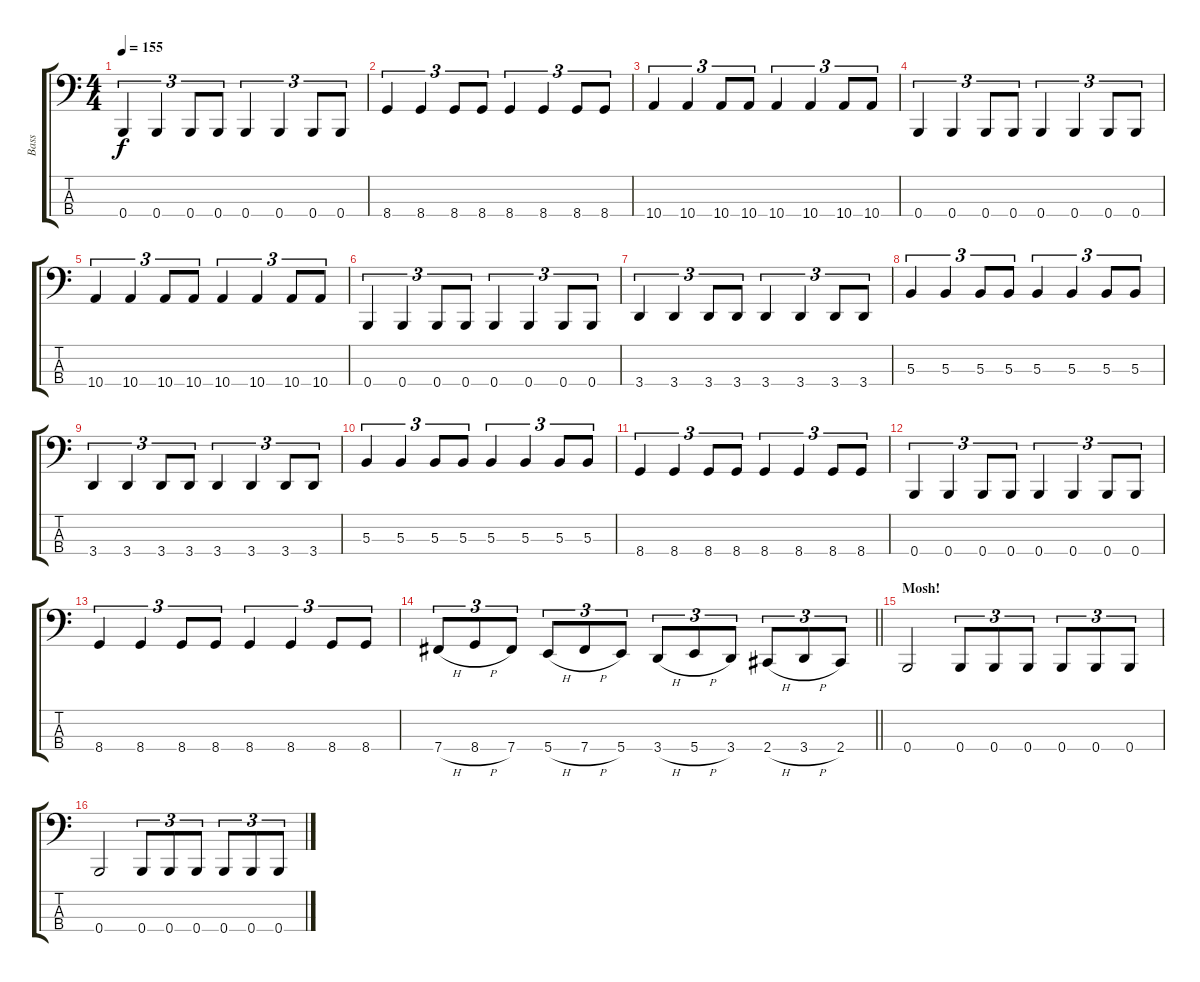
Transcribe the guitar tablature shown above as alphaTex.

\track ("Bass" "Bass") {instrument electricbasspick}
\staff {score tabs}
\tuning (E2 B1 Gb1 B0) {hide}
\ts (4 4)
\tempo 155
\clef f4
\ks c
0.4.4{tu (3 2) dy f} 0.4.4{tu (3 2)} 0.4.8{tu (3 2)} 0.4.8{tu (3 2)} 0.4.4{tu (3 2)} 0.4.4{tu (3 2)} 0.4.8{tu (3 2)} 0.4.8{tu (3 2)} |
8.4.4{tu (3 2)} 8.4.4{tu (3 2)} 8.4.8{tu (3 2)} 8.4.8{tu (3 2)} 8.4.4{tu (3 2)} 8.4.4{tu (3 2)} 8.4.8{tu (3 2)} 8.4.8{tu (3 2)} |
10.4.4{tu (3 2)} 10.4.4{tu (3 2)} 10.4.8{tu (3 2)} 10.4.8{tu (3 2)} 10.4.4{tu (3 2)} 10.4.4{tu (3 2)} 10.4.8{tu (3 2)} 10.4.8{tu (3 2)} |
0.4.4{tu (3 2)} 0.4.4{tu (3 2)} 0.4.8{tu (3 2)} 0.4.8{tu (3 2)} 0.4.4{tu (3 2)} 0.4.4{tu (3 2)} 0.4.8{tu (3 2)} 0.4.8{tu (3 2)} |
10.4.4{tu (3 2)} 10.4.4{tu (3 2)} 10.4.8{tu (3 2)} 10.4.8{tu (3 2)} 10.4.4{tu (3 2)} 10.4.4{tu (3 2)} 10.4.8{tu (3 2)} 10.4.8{tu (3 2)} |
0.4.4{tu (3 2)} 0.4.4{tu (3 2)} 0.4.8{tu (3 2)} 0.4.8{tu (3 2)} 0.4.4{tu (3 2)} 0.4.4{tu (3 2)} 0.4.8{tu (3 2)} 0.4.8{tu (3 2)} |
3.4.4{tu (3 2)} 3.4.4{tu (3 2)} 3.4.8{tu (3 2)} 3.4.8{tu (3 2)} 3.4.4{tu (3 2)} 3.4.4{tu (3 2)} 3.4.8{tu (3 2)} 3.4.8{tu (3 2)} |
5.3.4{tu (3 2)} 5.3.4{tu (3 2)} 5.3.8{tu (3 2)} 5.3.8{tu (3 2)} 5.3.4{tu (3 2)} 5.3.4{tu (3 2)} 5.3.8{tu (3 2)} 5.3.8{tu (3 2)} |
3.4.4{tu (3 2)} 3.4.4{tu (3 2)} 3.4.8{tu (3 2)} 3.4.8{tu (3 2)} 3.4.4{tu (3 2)} 3.4.4{tu (3 2)} 3.4.8{tu (3 2)} 3.4.8{tu (3 2)} |
5.3.4{tu (3 2)} 5.3.4{tu (3 2)} 5.3.8{tu (3 2)} 5.3.8{tu (3 2)} 5.3.4{tu (3 2)} 5.3.4{tu (3 2)} 5.3.8{tu (3 2)} 5.3.8{tu (3 2)} |
8.4.4{tu (3 2)} 8.4.4{tu (3 2)} 8.4.8{tu (3 2)} 8.4.8{tu (3 2)} 8.4.4{tu (3 2)} 8.4.4{tu (3 2)} 8.4.8{tu (3 2)} 8.4.8{tu (3 2)} |
0.4.4{tu (3 2)} 0.4.4{tu (3 2)} 0.4.8{tu (3 2)} 0.4.8{tu (3 2)} 0.4.4{tu (3 2)} 0.4.4{tu (3 2)} 0.4.8{tu (3 2)} 0.4.8{tu (3 2)} |
8.4.4{tu (3 2)} 8.4.4{tu (3 2)} 8.4.8{tu (3 2)} 8.4.8{tu (3 2)} 8.4.4{tu (3 2)} 8.4.4{tu (3 2)} 8.4.8{tu (3 2)} 8.4.8{tu (3 2)} |
\barLineRight lightlight
7.4{h}.8{tu (3 2)} 8.4{h}.8{tu (3 2)} 7.4.8{tu (3 2)} 5.4{h}.8{tu (3 2)} 7.4{h}.8{tu (3 2)} 5.4.8{tu (3 2)} 3.4{h}.8{tu (3 2)} 5.4{h}.8{tu (3 2)} 3.4.8{tu (3 2)} 2.4{h}.8{tu (3 2)} 3.4{h}.8{tu (3 2)} 2.4.8{tu (3 2)} |
\section ("" "Mosh!")
0.4.2 0.4.8{tu (3 2)} 0.4.8{tu (3 2)} 0.4.8{tu (3 2)} 0.4.8{tu (3 2)} 0.4.8{tu (3 2)} 0.4.8{tu (3 2)} |
0.4.2 0.4.8{tu (3 2)} 0.4.8{tu (3 2)} 0.4.8{tu (3 2)} 0.4.8{tu (3 2)} 0.4.8{tu (3 2)} 0.4.8{tu (3 2)}
